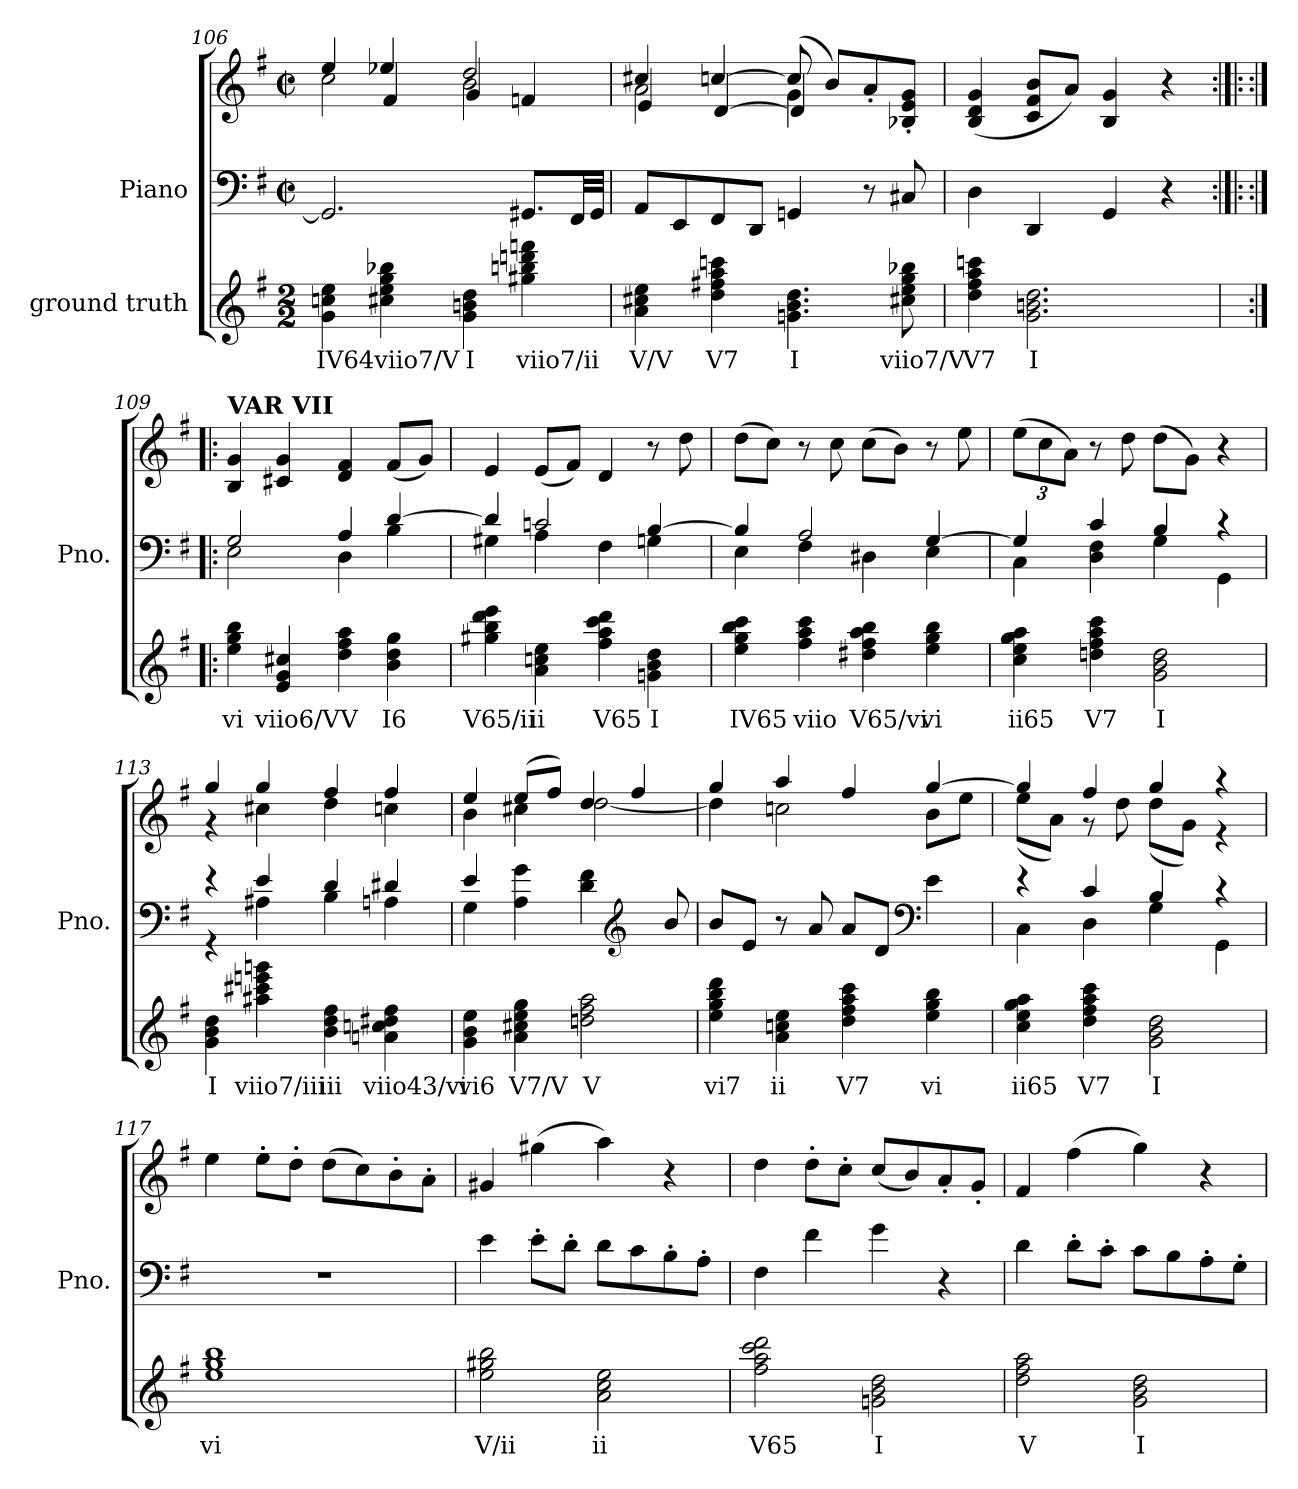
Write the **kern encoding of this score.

**kern	**text	**kern	**kern
*part2	*part2	*part1	*part1
*staff3	*staff3	*staff2	*staff1
*I"ground truth	*	*I"Piano	*
*	*	*I'Pno.	*
*	*	*clefF4	*clefG2
*k[f#]	*	*k[f#]	*k[f#]
*G:	*	*G:	*G:
*M2/2	*	*M2/2	*M2/2
*	*	*met(c|)	*met(c|)
=106	=106	=106	=106
*	*	*	*^
*	*	*	*	*^
4g 4ccn 4ee	IV64	2.GG/]	4ee/	2cc\	4ryy
4cc#X 4ee 4gg 4bb-X	viio7/V	.	4ee-X/	.	4f#/
4g 4bn 4dd	I	.	2dd/	2b\	4g/
4gg#X 4bbn 4dddn 4fffn	viio7/ii	8.GG#X/L	.	.	4fn/
.	.	32FF#/LL	.	.	.
.	.	32GG#/JJJ	.	.	.
!!LO:LB:g=z	!!	!!
=107	=107	=107	=107	=107	=107
4a 4cc#X 4ee	V/V	8AA/L	4cc#X/	2a\	4e/
.	.	8EE/	.	.	.
4dd 4ff#X 4aa 4cccn	V7	8FF#/	[4ccn/	.	[4d/
.	.	8DD/J	.	.	.
4.gn 4.b 4.dd	I	4GGn/	(>8cc/]	4g\	4d/]
.	.	.	8b/L)	.	.
.	.	8r	8a'/	4ryy	4ryy
8cc#X 8ee 8gg 8bb-X	viio7/V	8C#X/	8B-X/' 8e/' 8g/'J	.	.
*	*	*	*v	*v	*v
=108	=108	=108	=108
4dd 4ff# 4aa 4cccn	V7	4D\	(<4B/ 4d/ 4g/
2.g 2.bn 2.dd	I	4DD/	8c/ 8f#/ 8b/L
.	.	.	8a/J)
.	.	4GG/	4B/ 4g/
.	.	4r	4r
=109	=109:|!|:	=109:|!|:	=109:|!|:
*	*	*^	*
!	!	!	!	!LO:TX:a:B:t=VAR VII
4ee 4gg 4bb	vi	2G/	2E\	4B/ 4g/
4e 4g 4cc#X	viio6/V	.	.	4c#X/ 4g/
4dd 4ff# 4aa	V	4A/	4D\	4d/ 4f#/
4b 4dd 4gg	I6	[4d/	4B\	(<8f#/L
.	.	.	.	8g/J)
=110	=110	=110	=110	=110
4gg#X 4bb 4ddd 4eee	V65/ii	4d/]	4G#X\	4e/
4a 4ccn 4ee	ii	2cn/	4A\	(<8e/L
.	.	.	.	8f#/J)
4ff# 4aa 4ccc 4ddd	V65	.	4F#\	4d/
4gn 4b 4dd	I	[4B/	4Gn\	8r
.	.	.	.	8dd\
=111	=111	=111	=111	=111
4ee 4gg 4bb 4ccc	IV65	4B/]	4E\	(>8dd\L
.	.	.	.	8cc\J)
4ff# 4aa 4ccc	viio	2A/	4F#\	8r
.	.	.	.	8cc\
4dd#X 4ff# 4aa 4bb	V65/vi	.	4D#X\	(>8cc\L
.	.	.	.	8b\J)
4ee 4gg 4bb	vi	[4G/	4E\	8r
.	.	.	.	8ee\
!!LO:LB:g=z
=112	=112	=112	=112	=112
*	*	*	*	*Xbrackettup
4cc 4ee 4gg 4aa	ii65	4G/]	4C\	(>12ee\L
.	.	.	.	12cc\
.	.	.	.	12a\J)
4ddn 4ff# 4aa 4ccc	V7	4c/	4D\ 4F#\	8r
.	.	.	.	8dd\
2g 2b 2dd	I	4B/	4G\	(>8dd\L
.	.	.	.	8g\J)
.	.	4r	4GG\	4r
=113	=113	=113	=113	=113
*	*	*	*	*^
4g 4b 4dd	I	4r	4r	4gg/	4r
4aa#X 4ccc#X 4eeen 4gggn	viio7/iii	4e/	4A#X\	4gg/	4cc#X\
4b 4dd 4ff#	iii	4d/	4B\	4ff#/	4dd\
4an 4ccn 4dd#X 4ff#	viio43/vi	4d#X/	4An\	4ff#/	4ccn\
=114	=114	=114	=114	=114	=114
4g 4b 4ee	vi6	4e/	4G\	4ee/	4b\
4a 4cc#X 4ee 4gg	V7/V	4ryy	4A\ 4g\	(>8ee/L	4cc#X\
.	.	.	.	8ff#/J)	.
2ddn 2ff# 2aa	V	4.ryy	4d\ 4f#\	4dd/	[2dd\
*	*	*clefG2	*	*	*
.	.	.	4ryy	4ff#/	.
.	.	8b/	.	.	.
*	*	*v	*v	*	*
=115	=115	=115	=115	=115
4ee 4gg 4bb 4ddd	vi7	8b/L	4gg/	4dd\]
.	.	8e/J	.	.
4a 4ccn 4ee	ii	8r	4aa/	2ccn\
.	.	8a/	.	.
4dd 4ff# 4aa 4ccc	V7	8a/L	4ff#/	.
.	.	8d/J	.	.
*	*	*clefF4	*	*
4ee 4gg 4bb	vi	4e\	[4gg/	8b\L
.	.	.	.	8ee\J
=116	=116	=116	=116	=116
*	*	*^	*	*
4cc 4ee 4gg 4aa	ii65	4r	4C\	4gg/]	(<8ee\L
.	.	.	.	.	8a\J)
4dd 4ff# 4aa 4ccc	V7	4c/	4D\	4ff#/	8r
.	.	.	.	.	8dd\
2g 2b 2dd	I	4B/	4G\	4gg/	(<8dd\L
.	.	.	.	.	8g\J)
.	.	4r	4GG\	4r	4r
*	*	*v	*v	*	*
*	*	*	*v	*v
!!LO:LB:g=z
=117	=117	=117	=117
1ee 1gg 1bb	vi	1r	4ee\
.	.	.	8ee'\L
.	.	.	8dd'\J
.	.	.	(>8dd\L
.	.	.	8cc\)
.	.	.	8b'\
.	.	.	8a'\J
=118	=118	=118	=118
2ee 2gg#X 2bb	V/ii	4e\	4g#X/
.	.	8e'\L	(>4gg#X\
.	.	8d'\J	.
2a 2cc 2ee	ii	8d\L	4aa\)
.	.	8c\	.
.	.	8B'\	4r
.	.	8A'\J	.
=119	=119	=119	=119
2ff# 2aa 2ccc 2ddd	V65	4F#\	4dd\
.	.	4f#\	8dd'\L
.	.	.	8cc'\J
2gn 2b 2dd	I	4g\	(<8cc/L
.	.	.	8b/)
.	.	4r	8a'/
.	.	.	8g'/J
=120	=120	=120	=120
2dd 2ff# 2aa	V	4d\	4f#/
.	.	8d'\L	(>4ff#\
.	.	8c'\J	.
2g 2b 2dd	I	8c\L	4gg\)
.	.	8B\	.
.	.	8A'\	4r
.	.	8G'\J	.
=	=	=	=
*-	*-	*-	*-
